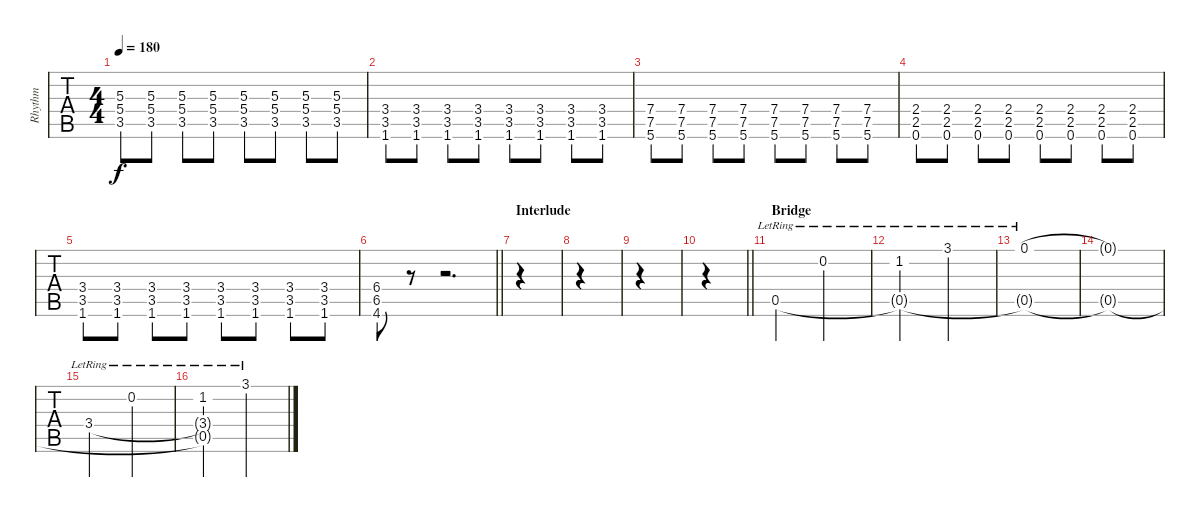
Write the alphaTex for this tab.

\track ("Rhythm" "Rhythm") {instrument overdrivenguitar}
\staff {tabs}
\tuning (E4 B3 G3 D3 A2 E2) {hide}
\ts (4 4)
\tempo 180
\clef g2
\ks c
(5.3 5.4 3.5).8{dy f} (5.3 5.4 3.5).8 (5.3 5.4 3.5).8 (5.3 5.4 3.5).8 (5.3 5.4 3.5).8 (5.3 5.4 3.5).8 (5.3 5.4 3.5).8 (5.3 5.4 3.5).8 |
(3.4 3.5 1.6).8 (3.4 3.5 1.6).8 (3.4 3.5 1.6).8 (3.4 3.5 1.6).8 (3.4 3.5 1.6).8 (3.4 3.5 1.6).8 (3.4 3.5 1.6).8 (3.4 3.5 1.6).8 |
(7.4 7.5 5.6).8 (7.4 7.5 5.6).8 (7.4 7.5 5.6).8 (7.4 7.5 5.6).8 (7.4 7.5 5.6).8 (7.4 7.5 5.6).8 (7.4 7.5 5.6).8 (7.4 7.5 5.6).8 |
(2.4 2.5 0.6).8 (2.4 2.5 0.6).8 (2.4 2.5 0.6).8 (2.4 2.5 0.6).8 (2.4 2.5 0.6).8 (2.4 2.5 0.6).8 (2.4 2.5 0.6).8 (2.4 2.5 0.6).8 |
(3.4 3.5 1.6).8 (3.4 3.5 1.6).8 (3.4 3.5 1.6).8 (3.4 3.5 1.6).8 (3.4 3.5 1.6).8 (3.4 3.5 1.6).8 (3.4 3.5 1.6).8 (3.4 3.5 1.6).8 |
\barLineRight lightlight
(6.4 6.5 4.6).8 r.8 r.2{d} |
\section ("" "Interlude")
|
|
|
\barLineRight lightlight
|
\section ("" "Bridge")
0.5{lr}.2 0.2{lr}.2 |
(1.2{lr} 0.5{t}).2 3.1{lr}.2 |
(0.1{lr} 0.5{t}).1 |
(0.1{t} 0.5{t}).1 |
3.4{lr}.2 0.2{lr}.2 |
(1.2{lr} 3.4{t} 0.5{t}).2 3.1{lr}.2
